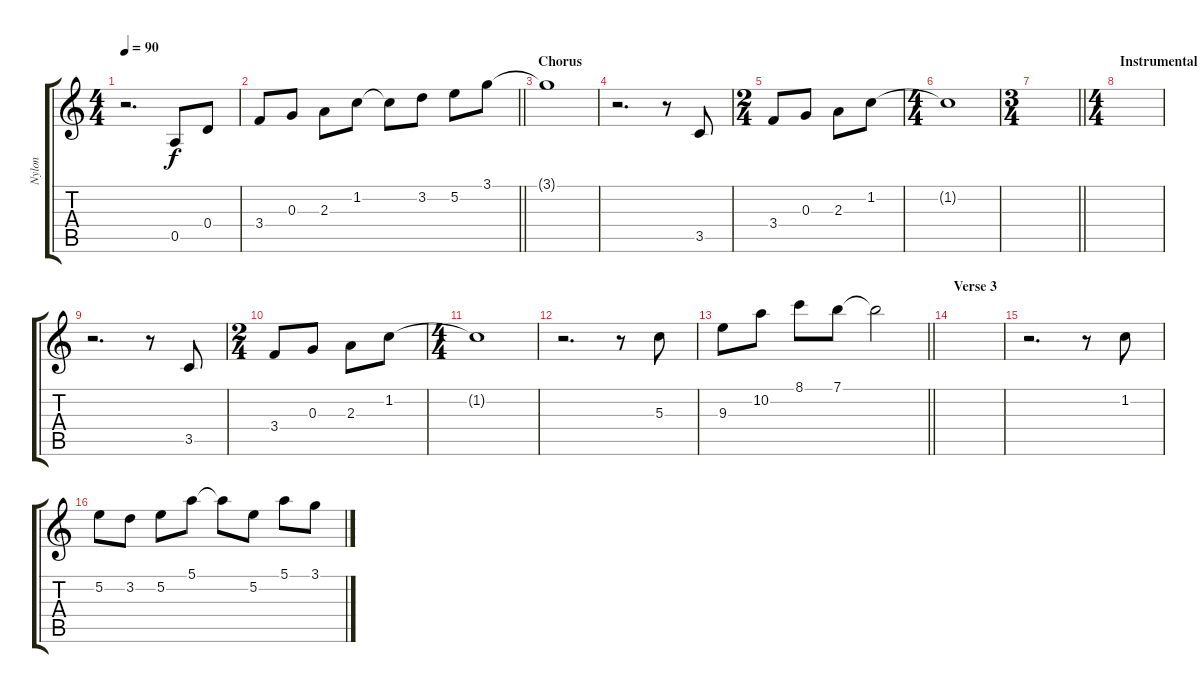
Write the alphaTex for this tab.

\track ("Nylon" "Nylon") {instrument acousticguitarnylon}
\staff {score tabs}
\tuning (E4 B3 G3 D3 A2 E2) {hide}
\ts (4 4)
\tempo 90
\clef g2
\ks c
r.2{d dy f} 0.5.8 0.4.8 |
\barLineRight lightlight
3.4.8 0.3.8 2.3.8 1.2.8 1.2{t}.8 3.2.8 5.2.8 3.1.8 |
\section ("" "Chorus")
3.1{t}.1 |
r.2{d} r.8 3.5.8 |
\ts (2 4)
3.4.8 0.3.8 2.3.8 1.2.8 |
\ts (4 4)
1.2{t}.1 |
\ts (3 4)
\barLineRight lightlight
|
\ts (4 4)
\section ("" "Instrumental")
|
r.2{d} r.8 3.5.8 |
\ts (2 4)
3.4.8 0.3.8 2.3.8 1.2.8 |
\ts (4 4)
1.2{t}.1 |
r.2{d} r.8 5.3.8 |
\barLineRight lightlight
9.3.8 10.2.8 8.1.8 7.1.8 7.1{t}.2 |
\section ("" "Verse 3")
|
r.2{d} r.8 1.2.8 |
5.2.8 3.2.8 5.2.8 5.1.8 5.1{t}.8 5.2.8 5.1.8 3.1.8
